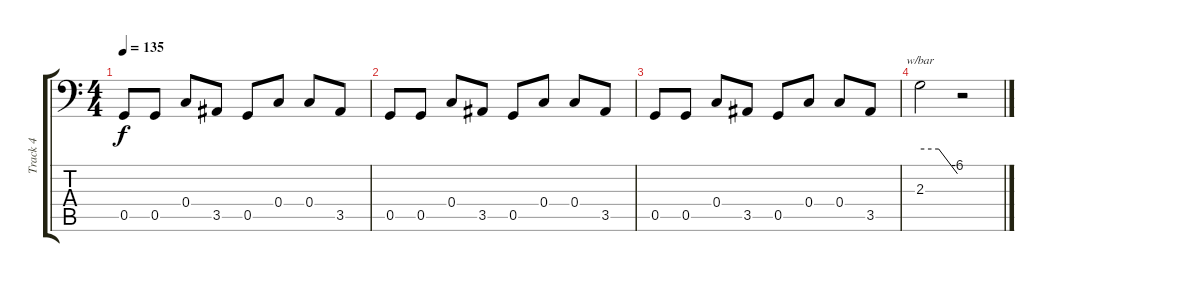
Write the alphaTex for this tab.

\track ("Track 4" "Track 4") {instrument synthbass2}
\staff {score tabs}
\tuning (D3 A2 F2 C2 G1 D1) {hide}
\ts (4 4)
\tempo 135
\clef f4
\ks c
0.5.8{dy f} 0.5.8 0.4.8 3.5.8 0.5.8 0.4.8 0.4.8 3.5.8 |
0.5.8 0.5.8 0.4.8 3.5.8 0.5.8 0.4.8 0.4.8 3.5.8 |
0.5.8 0.5.8 0.4.8 3.5.8 0.5.8 0.4.8 0.4.8 3.5.8 |
2.3.2{tbe (custom default 0 0 30 0 60 -24)} r.2
